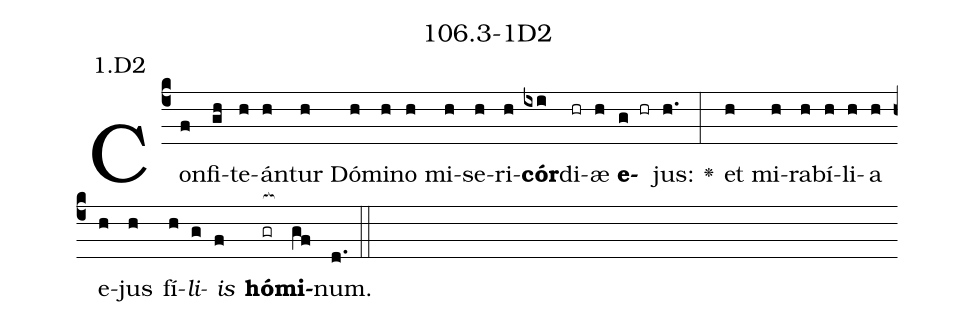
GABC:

name: 106.3-1D2;
annotation: 1.D2;
%%
(c4)Con(f)fi(gh)te(h)án(h)tur(h) Dó(h)mi(h)no(h) mi(h)se(h)ri(h)<b>cór</b>(ixi)di(hr)æ(h) <b>e</b>(g hr)jus:(h.) <v>\greheightstar</v>(:) et(h) mi(h)ra(h)bí(h)li(h)a(h) e(h)jus(h) fí(h)<i>li</i>(g)<i>is</i>(f) <b>hó</b>(gr[ocb:1{])<b>mi</b>(gf[ocb:0}])num.(d.) (::)


%E(h) u(h) o(g) u(f) a(gf) e.(d.) (::)
